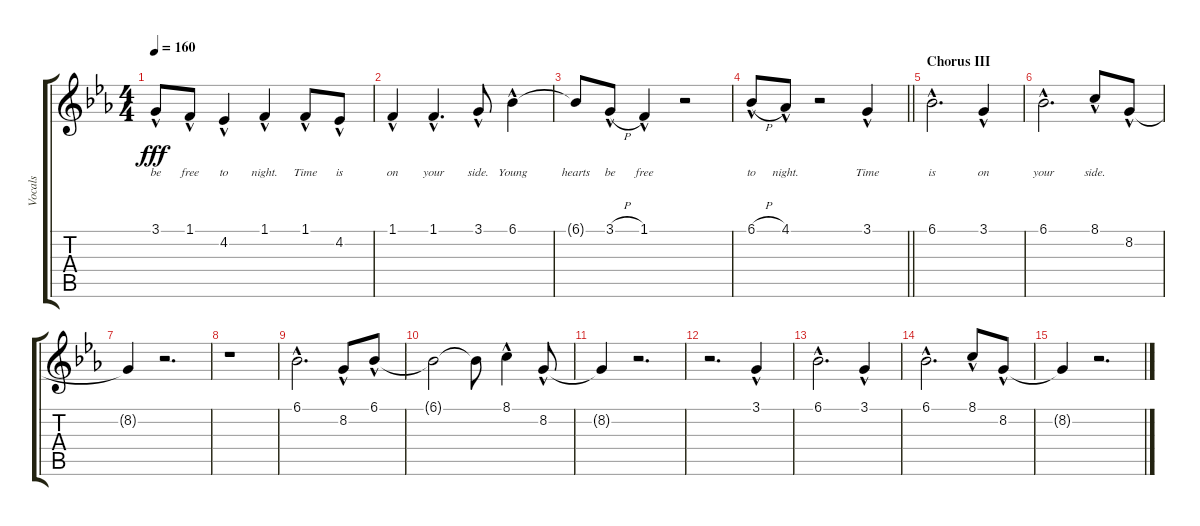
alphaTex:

\track ("Vocals" "Vocals") {instrument lead2sawtooth}
\staff {score tabs}
\tuning (E4 B3 G3 D3 A2 E2) {hide}
\ts (4 4)
\tempo 160
\clef g2
\ks eb
3.1{hac}.8{lyrics (0 "be") lyrics (1 "") lyrics (2 "") lyrics (3 "") lyrics (4 "") dy fff} 1.1{hac}.8{lyrics (0 "free") lyrics (1 "") lyrics (2 "") lyrics (3 "") lyrics (4 "")} 4.2{hac}.4{lyrics (0 "to") lyrics (1 "") lyrics (2 "") lyrics (3 "") lyrics (4 "")} 1.1{hac}.4{lyrics (0 "night.") lyrics (1 "") lyrics (2 "") lyrics (3 "") lyrics (4 "")} 1.1{hac}.8{lyrics (0 "Time") lyrics (1 "") lyrics (2 "") lyrics (3 "") lyrics (4 "")} 4.2{hac}.8{lyrics (0 "is") lyrics (1 "") lyrics (2 "") lyrics (3 "") lyrics (4 "")} |
1.1{hac}.4{lyrics (0 "on") lyrics (1 "") lyrics (2 "") lyrics (3 "") lyrics (4 "")} 1.1{hac}.4{d lyrics (0 "your") lyrics (1 "") lyrics (2 "") lyrics (3 "") lyrics (4 "")} 3.1{hac}.8{lyrics (0 "side.") lyrics (1 "") lyrics (2 "") lyrics (3 "") lyrics (4 "")} 6.1{hac}.4{lyrics (0 "Young") lyrics (1 "") lyrics (2 "") lyrics (3 "") lyrics (4 "")} |
6.1{t}.8{lyrics (0 "hearts") lyrics (1 "") lyrics (2 "") lyrics (3 "") lyrics (4 "")} 3.1{h hac}.8{lyrics (0 "be") lyrics (1 "") lyrics (2 "") lyrics (3 "") lyrics (4 "")} 1.1{hac}.4{lyrics (0 "free") lyrics (1 "") lyrics (2 "") lyrics (3 "") lyrics (4 "")} r.2 |
\barLineRight lightlight
6.1{h hac}.8{lyrics (0 "to") lyrics (1 "") lyrics (2 "") lyrics (3 "") lyrics (4 "")} 4.1{hac}.8{lyrics (0 "night.") lyrics (1 "") lyrics (2 "") lyrics (3 "") lyrics (4 "")} r.2 3.1{hac}.4{lyrics (0 "Time") lyrics (1 "") lyrics (2 "") lyrics (3 "") lyrics (4 "")} |
\section ("" "Chorus III")
6.1{hac}.2{d lyrics (0 "is") lyrics (1 "") lyrics (2 "") lyrics (3 "") lyrics (4 "")} 3.1{hac}.4{lyrics (0 "on") lyrics (1 "") lyrics (2 "") lyrics (3 "") lyrics (4 "")} |
6.1{hac}.2{d lyrics (0 "your") lyrics (1 "") lyrics (2 "") lyrics (3 "") lyrics (4 "")} 8.1{hac}.8{lyrics (0 "side.") lyrics (1 "") lyrics (2 "") lyrics (3 "") lyrics (4 "")} 8.2{hac}.8 |
8.2{t}.4 r.2{d} |
r.1 |
6.1{hac}.2{d} 8.2{hac}.8 6.1{hac}.8 |
6.1{t}.2 6.1{t}.8 8.1{hac}.4 8.2{hac}.8 |
8.2{t}.4 r.2{d} |
r.2{d} 3.1{hac}.4 |
6.1{hac}.2{d} 3.1{hac}.4 |
6.1{hac}.2{d} 8.1{hac}.8 8.2{hac}.8 |
8.2{t}.4 r.2{d}
